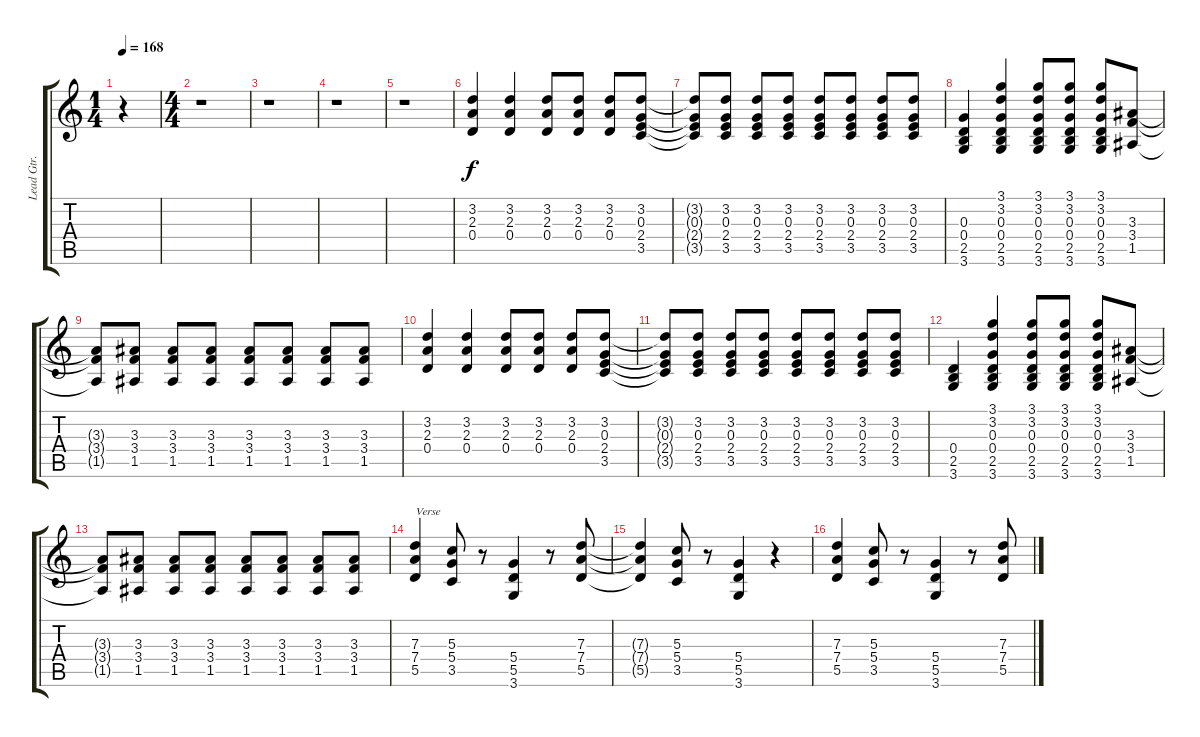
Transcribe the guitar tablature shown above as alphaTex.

\track ("Lead Gtr." "Lead Gtr.") {instrument distortionguitar}
\staff {score tabs}
\tuning (E4 B3 G3 D3 A2 E2) {hide}
\ts (1 4)
\tempo 168
\clef g2
\ks c
r.4{dy f instrument distortionguitar} |
\ts (4 4)
r.1 |
r.1 |
r.1 |
r.1 |
(3.2 2.3 0.4).4 (3.2 2.3 0.4).4 (3.2 2.3 0.4).8 (3.2 2.3 0.4).8 (3.2 2.3 0.4).8 (3.2 0.3 2.4 3.5).8 |
(3.2{t} 0.3{t} 2.4{t} 3.5{t}).8 (3.2 0.3 2.4 3.5).8 (3.2 0.3 2.4 3.5).8 (3.2 0.3 2.4 3.5).8 (3.2 0.3 2.4 3.5).8 (3.2 0.3 2.4 3.5).8 (3.2 0.3 2.4 3.5).8 (3.2 0.3 2.4 3.5).8 |
(0.3 0.4 2.5 3.6).4 (3.1 3.2 0.3 0.4 2.5 3.6).4 (3.1 3.2 0.3 0.4 2.5 3.6).8 (3.1 3.2 0.3 0.4 2.5 3.6).8 (3.1 3.2 0.3 0.4 2.5 3.6).8 (3.3 3.4 1.5).8 |
(3.3{t} 3.4{t} 1.5{t}).8 (3.3 3.4 1.5).8 (3.3 3.4 1.5).8 (3.3 3.4 1.5).8 (3.3 3.4 1.5).8 (3.3 3.4 1.5).8 (3.3 3.4 1.5).8 (3.3 3.4 1.5).8 |
(3.2 2.3 0.4).4 (3.2 2.3 0.4).4 (3.2 2.3 0.4).8 (3.2 2.3 0.4).8 (3.2 2.3 0.4).8 (3.2 0.3 2.4 3.5).8 |
(3.2{t} 0.3{t} 2.4{t} 3.5{t}).8 (3.2 0.3 2.4 3.5).8 (3.2 0.3 2.4 3.5).8 (3.2 0.3 2.4 3.5).8 (3.2 0.3 2.4 3.5).8 (3.2 0.3 2.4 3.5).8 (3.2 0.3 2.4 3.5).8 (3.2 0.3 2.4 3.5).8 |
(0.4 2.5 3.6).4 (3.1 3.2 0.3 0.4 2.5 3.6).4 (3.1 3.2 0.3 0.4 2.5 3.6).8 (3.1 3.2 0.3 0.4 2.5 3.6).8 (3.1 3.2 0.3 0.4 2.5 3.6).8 (3.3 3.4 1.5).8 |
(3.3{t} 3.4{t} 1.5{t}).8 (3.3 3.4 1.5).8 (3.3 3.4 1.5).8 (3.3 3.4 1.5).8 (3.3 3.4 1.5).8 (3.3 3.4 1.5).8 (3.3 3.4 1.5).8 (3.3 3.4 1.5).8 |
(7.3 7.4 5.5).4{txt "Verse"} (5.3 5.4 3.5).8 r.8 (5.4 5.5 3.6).4 r.8 (7.3 7.4 5.5).8 |
(7.3{t} 7.4{t} 5.5{t}).4 (5.3 5.4 3.5).8 r.8 (5.4 5.5 3.6).4 r.4 |
(7.3 7.4 5.5).4 (5.3 5.4 3.5).8 r.8 (5.4 5.5 3.6).4 r.8 (7.3 7.4 5.5).8
